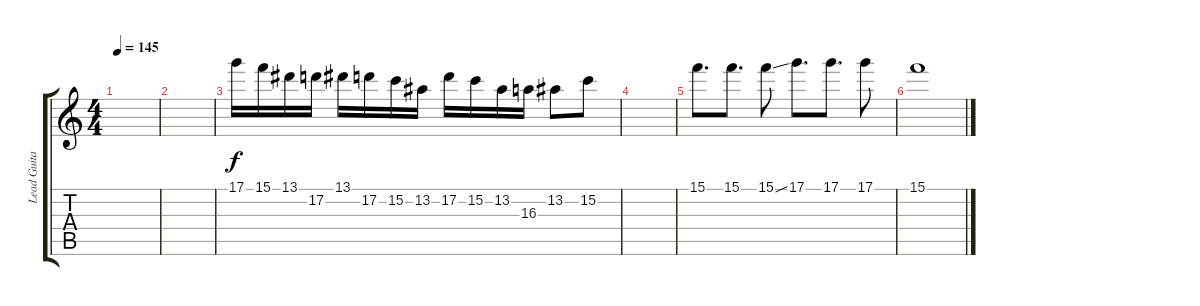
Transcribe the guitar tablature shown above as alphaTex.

\track ("Lead Guitar 2" "Lead Guita") {instrument overdrivenguitar}
\staff {score tabs}
\tuning (D4 A3 F3 C3 G2 C2) {hide}
\ts (4 4)
\tempo 145
\clef g2
\ks c
|
|
17.1.16 15.1.16 13.1.16 17.2.16 13.1.16 17.2.16 15.2.16 13.2.16 17.2.16 15.2.16 13.2.16 16.3.16 13.2.8 15.2.8 |
|
15.1.8{d} 15.1.8{d} 15.1{ss}.8 17.1.8{d} 17.1.8{d} 17.1.8 |
15.1.1
